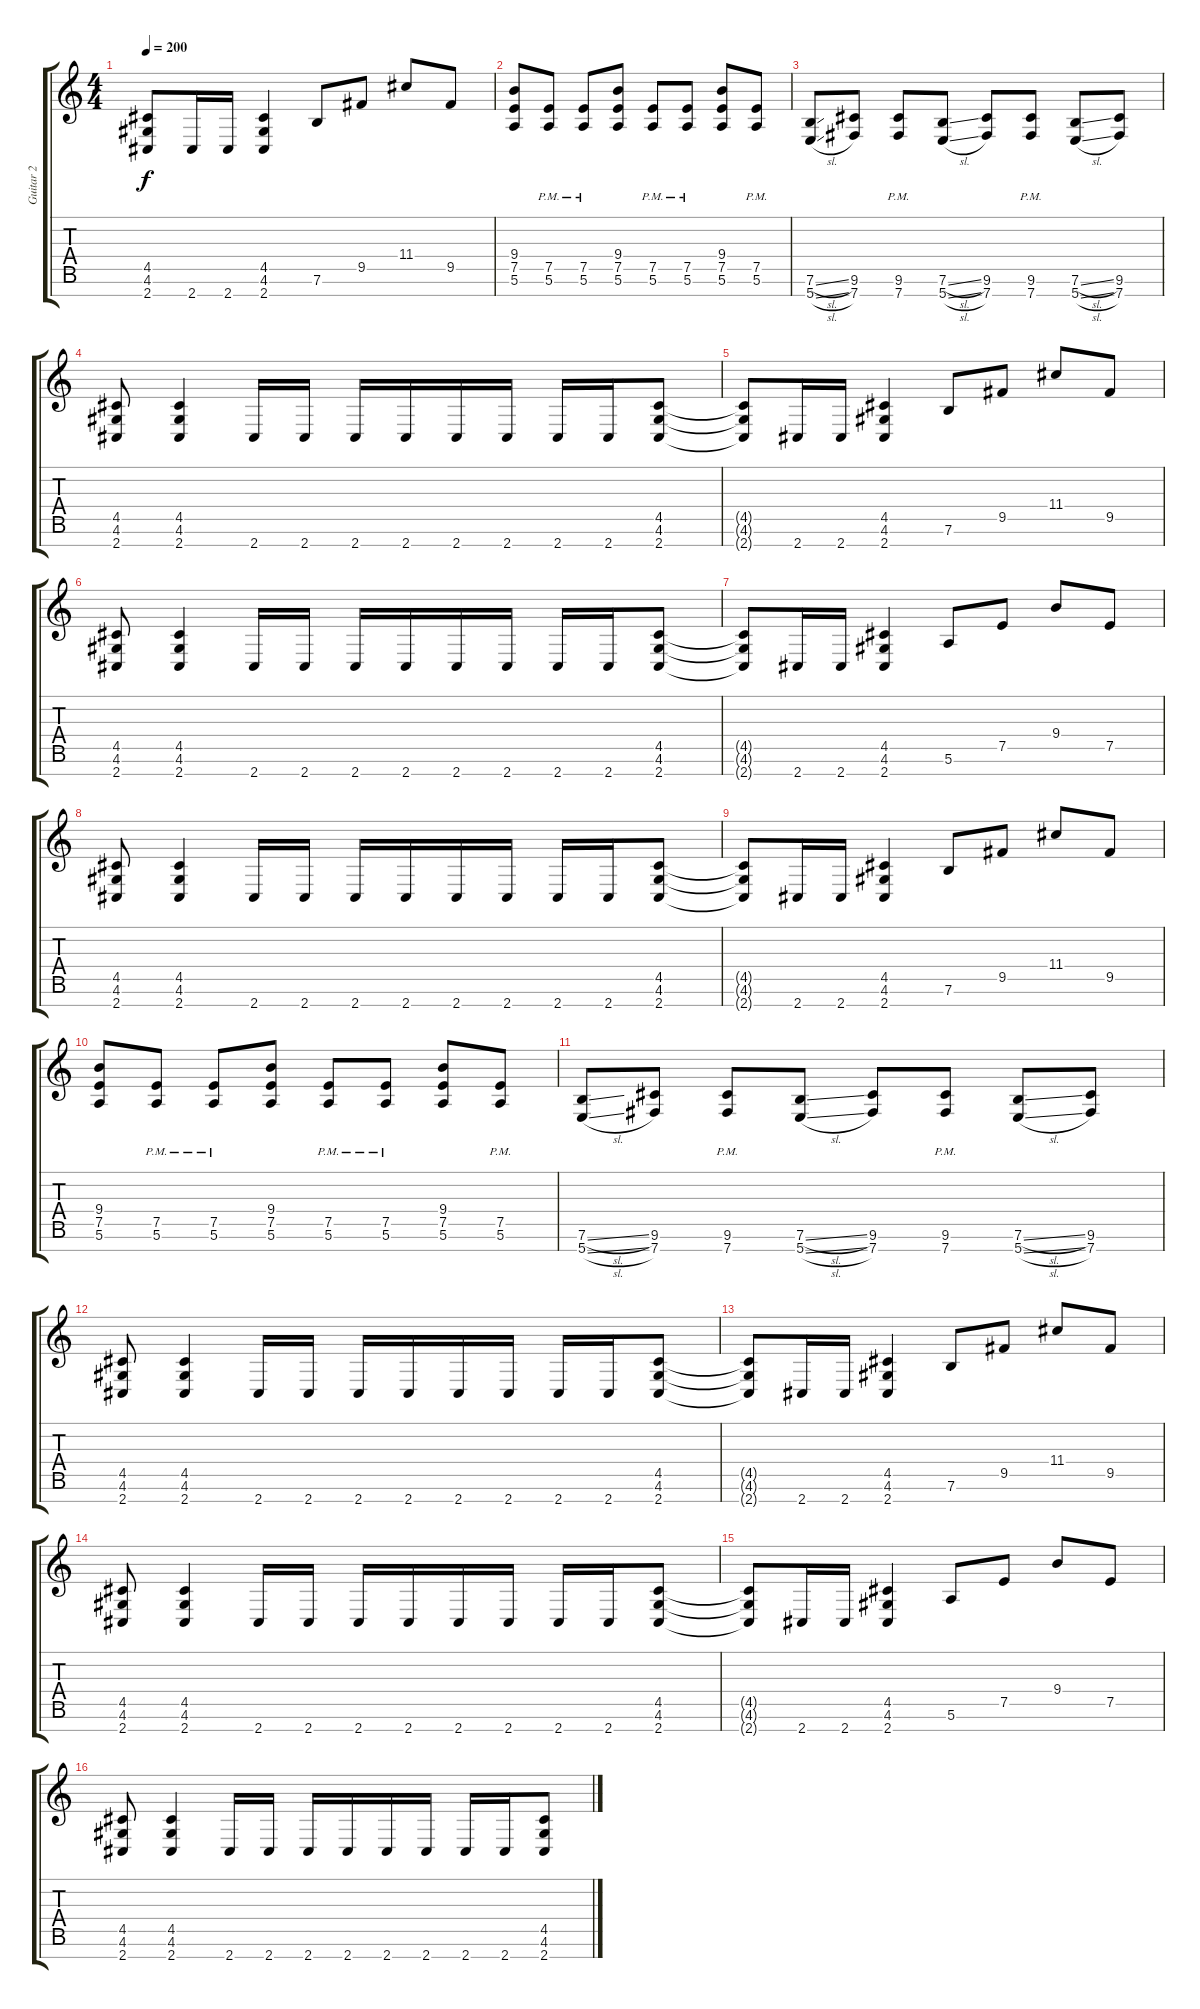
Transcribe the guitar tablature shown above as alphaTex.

\track ("Guitar 2" "Guitar 2") {instrument overdrivenguitar}
\staff {score tabs}
\tuning (E4 B3 G3 D3 A2 E2 B1) {hide}
\ts (4 4)
\tempo 200
\clef g2
\ks c
(4.5{t} 4.6{t} 2.7{t}).8{dy f} 2.7.16 2.7.16 (4.5 4.6 2.7).4 7.6.8 9.5.8 11.4.8 9.5.8 |
(9.4 7.5 5.6).8 (7.5{pm} 5.6{pm}).8 (7.5{pm} 5.6{pm}).8 (9.4 7.5 5.6).8 (7.5{pm} 5.6{pm}).8 (7.5{pm} 5.6{pm}).8 (9.4 7.5 5.6).8 (7.5{pm} 5.6{pm}).8 |
(7.6{sl} 5.7{sl}).8 (9.6 7.7).8 (9.6{pm} 7.7{pm}).8 (7.6{sl} 5.7{sl}).8 (9.6 7.7).8 (9.6{pm} 7.7{pm}).8 (7.6{sl} 5.7{sl}).8 (9.6 7.7).8 |
(4.5 4.6 2.7).8 (4.5 4.6 2.7).4 2.7.16 2.7.16 2.7.16 2.7.16 2.7.16 2.7.16 2.7.16 2.7.16 (4.5 4.6 2.7).8 |
(4.5{t} 4.6{t} 2.7{t}).8 2.7.16 2.7.16 (4.5 4.6 2.7).4 7.6.8 9.5.8 11.4.8 9.5.8 |
(4.5 4.6 2.7).8 (4.5 4.6 2.7).4 2.7.16 2.7.16 2.7.16 2.7.16 2.7.16 2.7.16 2.7.16 2.7.16 (4.5 4.6 2.7).8 |
(4.5{t} 4.6{t} 2.7{t}).8 2.7.16 2.7.16 (4.5 4.6 2.7).4 5.6.8 7.5.8 9.4.8 7.5.8 |
(4.5 4.6 2.7).8 (4.5 4.6 2.7).4 2.7.16 2.7.16 2.7.16 2.7.16 2.7.16 2.7.16 2.7.16 2.7.16 (4.5 4.6 2.7).8 |
(4.5{t} 4.6{t} 2.7{t}).8 2.7.16 2.7.16 (4.5 4.6 2.7).4 7.6.8 9.5.8 11.4.8 9.5.8 |
(9.4 7.5 5.6).8 (7.5{pm} 5.6{pm}).8 (7.5{pm} 5.6{pm}).8 (9.4 7.5 5.6).8 (7.5{pm} 5.6{pm}).8 (7.5{pm} 5.6{pm}).8 (9.4 7.5 5.6).8 (7.5{pm} 5.6{pm}).8 |
(7.6{sl} 5.7{sl}).8 (9.6 7.7).8 (9.6{pm} 7.7{pm}).8 (7.6{sl} 5.7{sl}).8 (9.6 7.7).8 (9.6{pm} 7.7{pm}).8 (7.6{sl} 5.7{sl}).8 (9.6 7.7).8 |
(4.5 4.6 2.7).8 (4.5 4.6 2.7).4 2.7.16 2.7.16 2.7.16 2.7.16 2.7.16 2.7.16 2.7.16 2.7.16 (4.5 4.6 2.7).8 |
(4.5{t} 4.6{t} 2.7{t}).8 2.7.16 2.7.16 (4.5 4.6 2.7).4 7.6.8 9.5.8 11.4.8 9.5.8 |
(4.5 4.6 2.7).8 (4.5 4.6 2.7).4 2.7.16 2.7.16 2.7.16 2.7.16 2.7.16 2.7.16 2.7.16 2.7.16 (4.5 4.6 2.7).8 |
(4.5{t} 4.6{t} 2.7{t}).8 2.7.16 2.7.16 (4.5 4.6 2.7).4 5.6.8 7.5.8 9.4.8 7.5.8 |
(4.5 4.6 2.7).8 (4.5 4.6 2.7).4 2.7.16 2.7.16 2.7.16 2.7.16 2.7.16 2.7.16 2.7.16 2.7.16 (4.5 4.6 2.7).8
